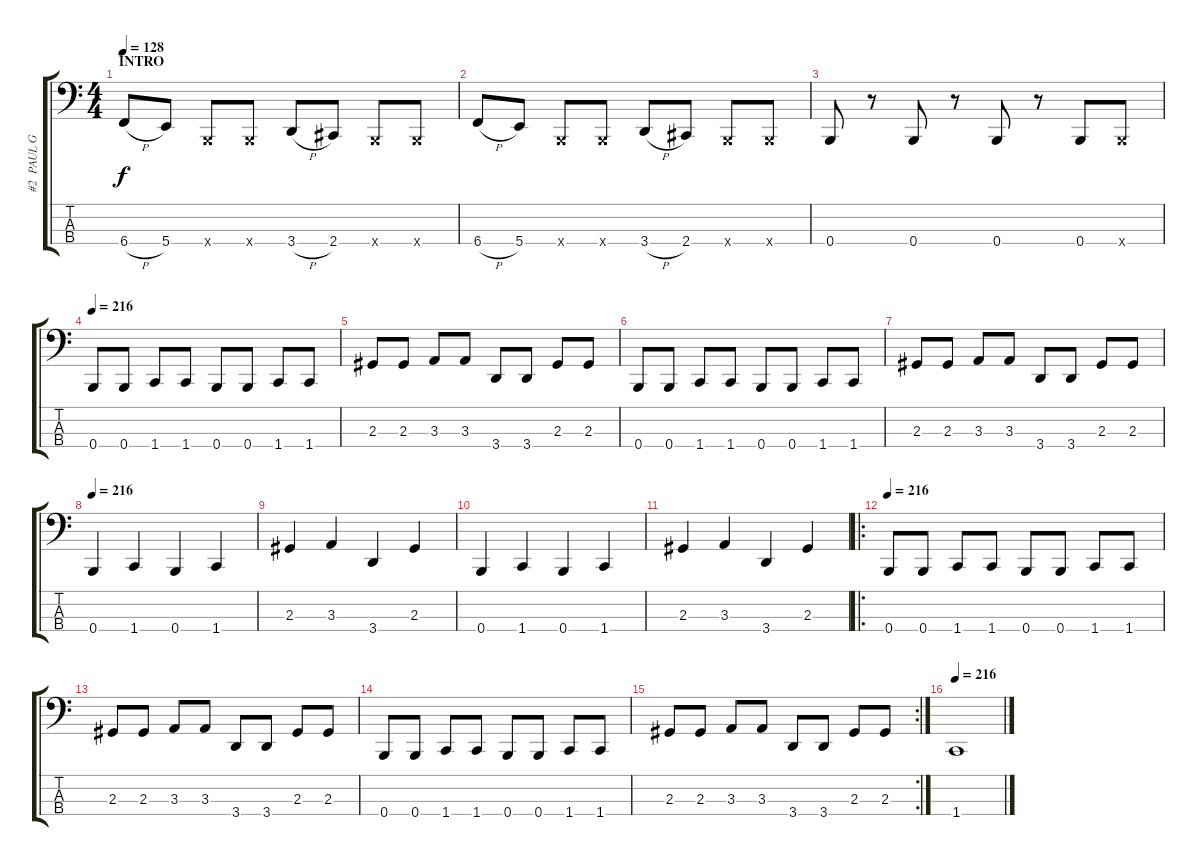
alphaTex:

\track ("#2  PAUL GREY " "#2  PAUL G") {instrument electricbasspick}
\staff {score tabs}
\tuning (E2 B1 Gb1 B0) {hide}
\ts (4 4)
\section ("" "INTRO")
\tempo 128
\tempo 216
\tempo 128
\clef f4
\ks c
6.4{h}.8{dy f instrument electricbasspick} 5.4.8 0.4{x}.8 0.4{x}.8 3.4{h}.8 2.4.8 0.4{x}.8 0.4{x}.8 |
6.4{h}.8 5.4.8 0.4{x}.8 0.4{x}.8 3.4{h}.8 2.4.8 0.4{x}.8 0.4{x}.8 |
0.4.8 r.8 0.4.8 r.8 0.4.8 r.8 0.4.8 0.4{x}.8 |
\tempo 216
0.4.8 0.4.8 1.4.8 1.4.8 0.4.8 0.4.8 1.4.8 1.4.8 |
2.3.8 2.3.8 3.3.8 3.3.8 3.4.8 3.4.8 2.3.8 2.3.8 |
0.4.8 0.4.8 1.4.8 1.4.8 0.4.8 0.4.8 1.4.8 1.4.8 |
2.3.8 2.3.8 3.3.8 3.3.8 3.4.8 3.4.8 2.3.8 2.3.8 |
\tempo 216
0.4.4 1.4.4 0.4.4 1.4.4 |
2.3.4 3.3.4 3.4.4 2.3.4 |
0.4.4 1.4.4 0.4.4 1.4.4 |
2.3.4 3.3.4 3.4.4 2.3.4 |
\ro
\tempo 216
0.4.8 0.4.8 1.4.8 1.4.8 0.4.8 0.4.8 1.4.8 1.4.8 |
2.3.8 2.3.8 3.3.8 3.3.8 3.4.8 3.4.8 2.3.8 2.3.8 |
0.4.8 0.4.8 1.4.8 1.4.8 0.4.8 0.4.8 1.4.8 1.4.8 |
\rc 2
2.3.8 2.3.8 3.3.8 3.3.8 3.4.8 3.4.8 2.3.8 2.3.8 |
\tempo 216
1.4.1
